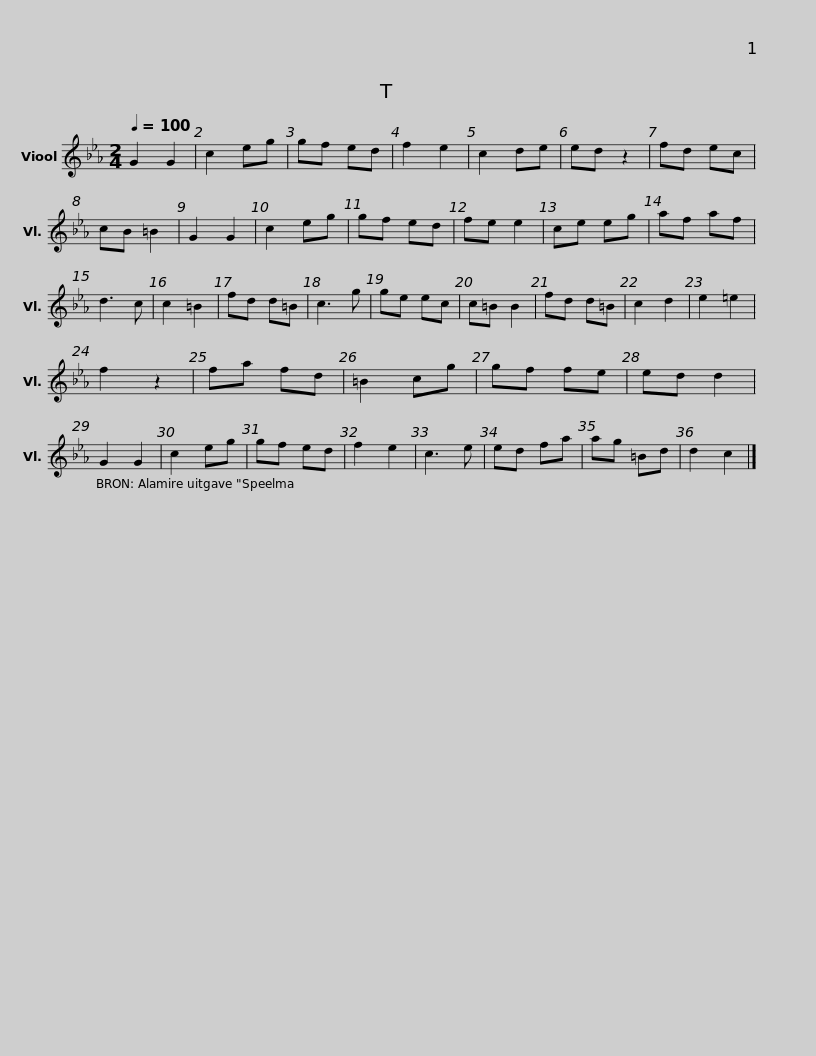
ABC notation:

X:1
L:1/8
Q:1/4=100
M:2/4
I:linebreak $
K:Eb
V:1 treble
V:1
 G2 G2 | c2 eg | gf ed | f2 e2 | c2 de | %5
 ed z2 | fd ec | cB =B2 |$ G2 G2 | c2 eg | %10
 gf ed | fe e2 | ce eg | af af | d3 c | %15
 c2 =B2 |$ fd d=B | c3 g | ge ec | c=B B2 | %20
 fd d=B | c2 d2 | e2 =e2 | f2 z2 |$ fa fd | %25
 =B2 cg | gf fe | ed d2 |$ G2 G2 | c2 eg | %30
 gf ed | f2 e2 | c3 e | ed fa | ag =Bd | %35
 d2 c2 |] %36
